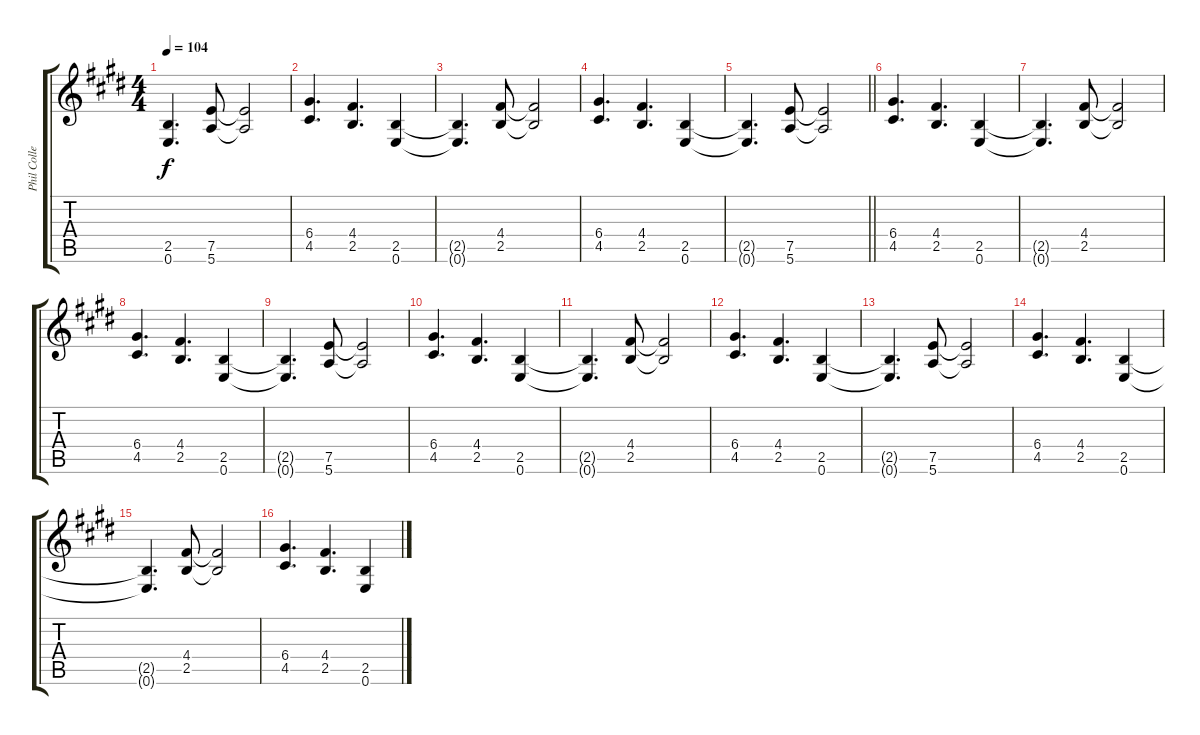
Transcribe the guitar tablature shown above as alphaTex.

\track ("Phil Collen" "Phil Colle") {instrument electricguitarclean}
\staff {score tabs}
\tuning (E4 B3 G3 D3 A2 E2) {hide}
\ts (4 4)
\tempo 104
\clef g2
\ks e
(2.5{t} 0.6{t}).4{d dy f} (7.5 5.6).8 (7.5{t} 5.6{t}).2 |
(6.4 4.5).4{d} (4.4 2.5).4{d} (2.5 0.6).4 |
(2.5{t} 0.6{t}).4{d} (4.4 2.5).8 (4.4{t} 2.5{t}).2 |
(6.4 4.5).4{d} (4.4 2.5).4{d} (2.5 0.6).4 |
\barLineRight lightlight
(2.5{t} 0.6{t}).4{d} (7.5 5.6).8 (7.5{t} 5.6{t}).2 |
(6.4 4.5).4{d} (4.4 2.5).4{d} (2.5 0.6).4 |
(2.5{t} 0.6{t}).4{d} (4.4 2.5).8 (4.4{t} 2.5{t}).2 |
(6.4 4.5).4{d} (4.4 2.5).4{d} (2.5 0.6).4 |
(2.5{t} 0.6{t}).4{d} (7.5 5.6).8 (7.5{t} 5.6{t}).2 |
(6.4 4.5).4{d} (4.4 2.5).4{d} (2.5 0.6).4 |
(2.5{t} 0.6{t}).4{d} (4.4 2.5).8 (4.4{t} 2.5{t}).2 |
(6.4 4.5).4{d} (4.4 2.5).4{d} (2.5 0.6).4 |
(2.5{t} 0.6{t}).4{d} (7.5 5.6).8 (7.5{t} 5.6{t}).2 |
(6.4 4.5).4{d} (4.4 2.5).4{d} (2.5 0.6).4 |
(2.5{t} 0.6{t}).4{d} (4.4 2.5).8 (4.4{t} 2.5{t}).2 |
(6.4 4.5).4{d} (4.4 2.5).4{d} (2.5 0.6).4
